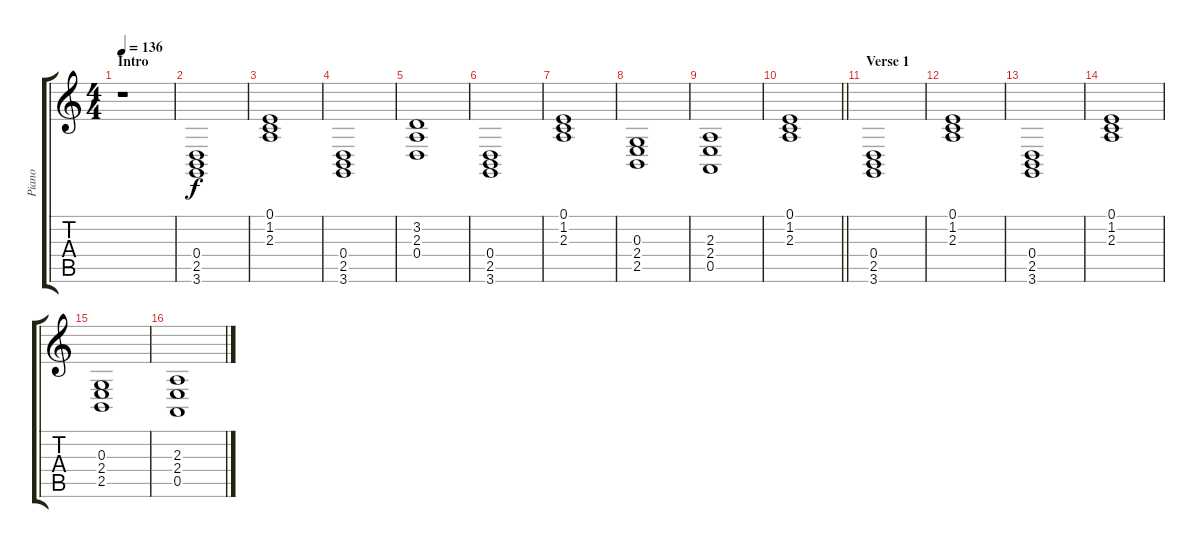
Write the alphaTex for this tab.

\track ("Piano" "Piano") {instrument brightacousticpiano}
\staff {score tabs}
\tuning (E4 B3 G3 D3 A2 E2) {hide}
\ts (4 4)
\section ("" "Intro")
\tempo 136
\clef g2
\ks c
r.1{dy f instrument brightacousticpiano} |
(0.4 2.5 3.6).1 |
(0.1 1.2 2.3).1 |
(0.4 2.5 3.6).1 |
(3.2 2.3 0.4).1 |
(0.4 2.5 3.6).1 |
(0.1 1.2 2.3).1 |
(0.3 2.4 2.5).1 |
(2.3 2.4 0.5).1 |
\barLineRight lightlight
(0.1 1.2 2.3).1 |
\section ("" "Verse 1")
(0.4 2.5 3.6).1 |
(0.1 1.2 2.3).1 |
(0.4 2.5 3.6).1 |
(0.1 1.2 2.3).1 |
(0.3 2.4 2.5).1 |
(2.3 2.4 0.5).1
